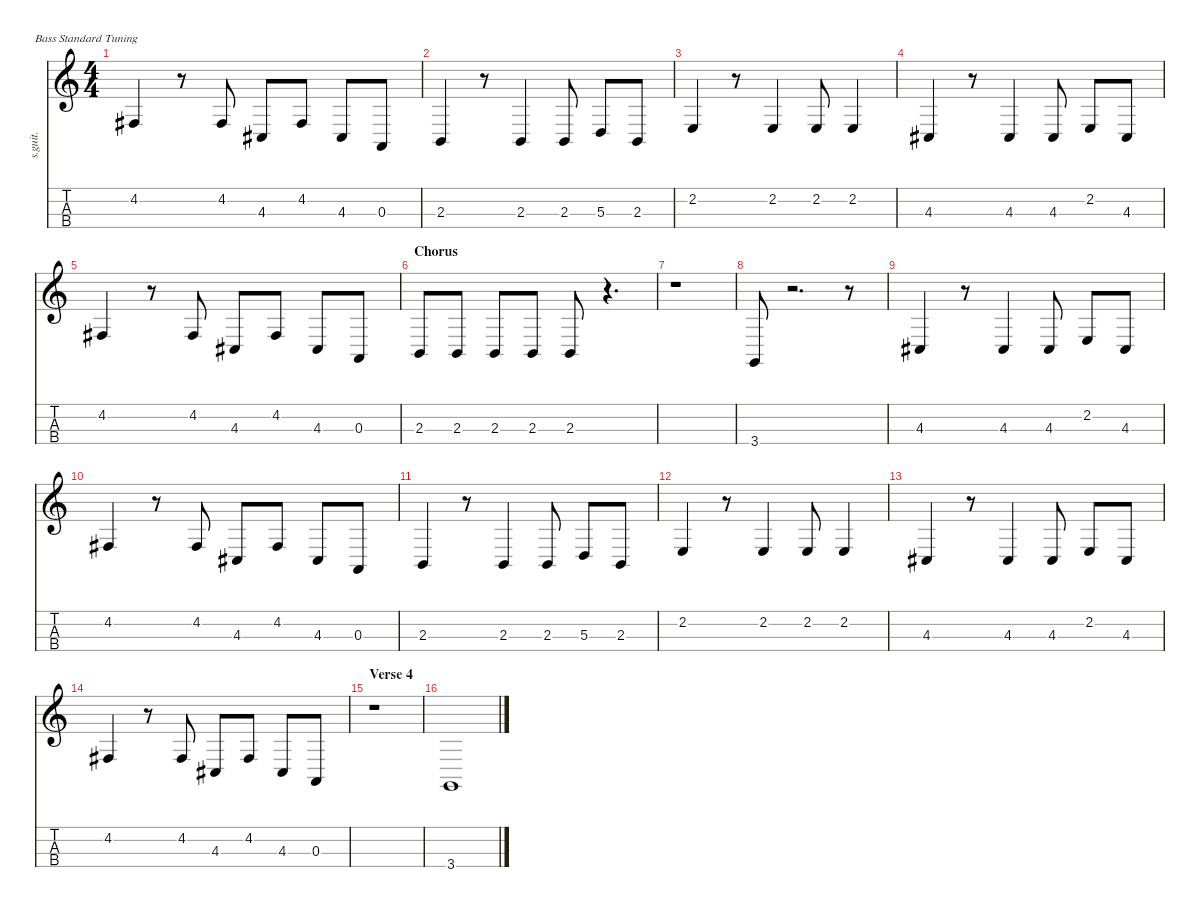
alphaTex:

\defaultSystemsLayout 4
\hideDynamics
\bracketExtendMode nobrackets
\track ("Victoria De Angelis (Bass Guitar)" "s.guit.") {instrument electricbassfinger}
\staff {score tabs}
\tuning (G2 D2 A1 E1)
\ts (4 4)
\tempo (134 hide)
\clef g2
\ks c
4.2{acc #}.4{lyrics (0 "") lyrics (1 "") lyrics (2 "") lyrics (3 "") lyrics (4 "") dy ff} r.8 4.2{acc #}.8{lyrics (0 "") lyrics (1 "") lyrics (2 "") lyrics (3 "") lyrics (4 "")} 4.3{acc #}.8{lyrics (0 "") lyrics (1 "") lyrics (2 "") lyrics (3 "") lyrics (4 "")} 4.2{acc #}.8{lyrics (0 "") lyrics (1 "") lyrics (2 "") lyrics (3 "") lyrics (4 "")} 4.3{acc #}.8{lyrics (0 "") lyrics (1 "") lyrics (2 "") lyrics (3 "") lyrics (4 "")} 0.3.8{lyrics (0 "") lyrics (1 "") lyrics (2 "") lyrics (3 "") lyrics (4 "")} |
2.3.4{lyrics (0 "") lyrics (1 "") lyrics (2 "") lyrics (3 "") lyrics (4 "")} r.8 2.3.4{lyrics (0 "") lyrics (1 "") lyrics (2 "") lyrics (3 "") lyrics (4 "")} 2.3.8{lyrics (0 "") lyrics (1 "") lyrics (2 "") lyrics (3 "") lyrics (4 "")} 5.3.8{lyrics (0 "") lyrics (1 "") lyrics (2 "") lyrics (3 "") lyrics (4 "")} 2.3.8{lyrics (0 "") lyrics (1 "") lyrics (2 "") lyrics (3 "") lyrics (4 "")} |
2.2.4{lyrics (0 "") lyrics (1 "") lyrics (2 "") lyrics (3 "") lyrics (4 "") dy f} r.8 2.2.4{lyrics (0 "") lyrics (1 "") lyrics (2 "") lyrics (3 "") lyrics (4 "")} 2.2.8{lyrics (0 "") lyrics (1 "") lyrics (2 "") lyrics (3 "") lyrics (4 "")} 2.2.4{lyrics (0 "") lyrics (1 "") lyrics (2 "") lyrics (3 "") lyrics (4 "")} |
4.3{acc #}.4{lyrics (0 "") lyrics (1 "") lyrics (2 "") lyrics (3 "") lyrics (4 "") dy ff} r.8 4.3{acc #}.4{lyrics (0 "") lyrics (1 "") lyrics (2 "") lyrics (3 "") lyrics (4 "")} 4.3{acc #}.8{lyrics (0 "") lyrics (1 "") lyrics (2 "") lyrics (3 "") lyrics (4 "")} 2.2.8{lyrics (0 "") lyrics (1 "") lyrics (2 "") lyrics (3 "") lyrics (4 "")} 4.3{acc #}.8{lyrics (0 "") lyrics (1 "") lyrics (2 "") lyrics (3 "") lyrics (4 "")} |
4.2{acc #}.4{lyrics (0 "") lyrics (1 "") lyrics (2 "") lyrics (3 "") lyrics (4 "")} r.8 4.2{acc #}.8{lyrics (0 "") lyrics (1 "") lyrics (2 "") lyrics (3 "") lyrics (4 "")} 4.3{acc #}.8{lyrics (0 "") lyrics (1 "") lyrics (2 "") lyrics (3 "") lyrics (4 "")} 4.2{acc #}.8{lyrics (0 "") lyrics (1 "") lyrics (2 "") lyrics (3 "") lyrics (4 "")} 4.3{acc #}.8{lyrics (0 "") lyrics (1 "") lyrics (2 "") lyrics (3 "") lyrics (4 "")} 0.3.8{lyrics (0 "") lyrics (1 "") lyrics (2 "") lyrics (3 "") lyrics (4 "")} |
\section ("" "Chorus")
2.3.8{lyrics (0 "") lyrics (1 "") lyrics (2 "") lyrics (3 "") lyrics (4 "")} 2.3.8{lyrics (0 "") lyrics (1 "") lyrics (2 "") lyrics (3 "") lyrics (4 "")} 2.3.8{lyrics (0 "") lyrics (1 "") lyrics (2 "") lyrics (3 "") lyrics (4 "")} 2.3.8{lyrics (0 "") lyrics (1 "") lyrics (2 "") lyrics (3 "") lyrics (4 "")} 2.3.8{lyrics (0 "") lyrics (1 "") lyrics (2 "") lyrics (3 "") lyrics (4 "")} r.4{d} |
r.1 |
3.4.8{lyrics (0 "") lyrics (1 "") lyrics (2 "") lyrics (3 "") lyrics (4 "")} r.2{d} r.8 |
4.3{acc #}.4{lyrics (0 "") lyrics (1 "") lyrics (2 "") lyrics (3 "") lyrics (4 "")} r.8 4.3{acc #}.4{lyrics (0 "") lyrics (1 "") lyrics (2 "") lyrics (3 "") lyrics (4 "")} 4.3{acc #}.8{lyrics (0 "") lyrics (1 "") lyrics (2 "") lyrics (3 "") lyrics (4 "")} 2.2.8{lyrics (0 "") lyrics (1 "") lyrics (2 "") lyrics (3 "") lyrics (4 "")} 4.3{acc #}.8{lyrics (0 "") lyrics (1 "") lyrics (2 "") lyrics (3 "") lyrics (4 "")} |
4.2{acc #}.4{lyrics (0 "") lyrics (1 "") lyrics (2 "") lyrics (3 "") lyrics (4 "")} r.8 4.2{acc #}.8{lyrics (0 "") lyrics (1 "") lyrics (2 "") lyrics (3 "") lyrics (4 "")} 4.3{acc #}.8{lyrics (0 "") lyrics (1 "") lyrics (2 "") lyrics (3 "") lyrics (4 "")} 4.2{acc #}.8{lyrics (0 "") lyrics (1 "") lyrics (2 "") lyrics (3 "") lyrics (4 "")} 4.3{acc #}.8{lyrics (0 "") lyrics (1 "") lyrics (2 "") lyrics (3 "") lyrics (4 "")} 0.3.8{lyrics (0 "") lyrics (1 "") lyrics (2 "") lyrics (3 "") lyrics (4 "")} |
2.3.4{lyrics (0 "") lyrics (1 "") lyrics (2 "") lyrics (3 "") lyrics (4 "")} r.8 2.3.4{lyrics (0 "") lyrics (1 "") lyrics (2 "") lyrics (3 "") lyrics (4 "")} 2.3.8{lyrics (0 "") lyrics (1 "") lyrics (2 "") lyrics (3 "") lyrics (4 "")} 5.3.8{lyrics (0 "") lyrics (1 "") lyrics (2 "") lyrics (3 "") lyrics (4 "")} 2.3.8{lyrics (0 "") lyrics (1 "") lyrics (2 "") lyrics (3 "") lyrics (4 "")} |
2.2.4{lyrics (0 "") lyrics (1 "") lyrics (2 "") lyrics (3 "") lyrics (4 "") dy f} r.8 2.2.4{lyrics (0 "") lyrics (1 "") lyrics (2 "") lyrics (3 "") lyrics (4 "")} 2.2.8{lyrics (0 "") lyrics (1 "") lyrics (2 "") lyrics (3 "") lyrics (4 "")} 2.2.4{lyrics (0 "") lyrics (1 "") lyrics (2 "") lyrics (3 "") lyrics (4 "")} |
4.3{acc #}.4{lyrics (0 "") lyrics (1 "") lyrics (2 "") lyrics (3 "") lyrics (4 "") dy ff} r.8 4.3{acc #}.4{lyrics (0 "") lyrics (1 "") lyrics (2 "") lyrics (3 "") lyrics (4 "")} 4.3{acc #}.8{lyrics (0 "") lyrics (1 "") lyrics (2 "") lyrics (3 "") lyrics (4 "")} 2.2.8{lyrics (0 "") lyrics (1 "") lyrics (2 "") lyrics (3 "") lyrics (4 "")} 4.3{acc #}.8{lyrics (0 "") lyrics (1 "") lyrics (2 "") lyrics (3 "") lyrics (4 "")} |
4.2{acc #}.4{lyrics (0 "") lyrics (1 "") lyrics (2 "") lyrics (3 "") lyrics (4 "")} r.8 4.2{acc #}.8{lyrics (0 "") lyrics (1 "") lyrics (2 "") lyrics (3 "") lyrics (4 "")} 4.3{acc #}.8{lyrics (0 "") lyrics (1 "") lyrics (2 "") lyrics (3 "") lyrics (4 "")} 4.2{acc #}.8{lyrics (0 "") lyrics (1 "") lyrics (2 "") lyrics (3 "") lyrics (4 "")} 4.3{acc #}.8{lyrics (0 "") lyrics (1 "") lyrics (2 "") lyrics (3 "") lyrics (4 "")} 0.3.8{lyrics (0 "") lyrics (1 "") lyrics (2 "") lyrics (3 "") lyrics (4 "")} |
\section ("" "Verse 4")
r.1 |
3.4.1{lyrics (0 "") lyrics (1 "") lyrics (2 "") lyrics (3 "") lyrics (4 "")}
